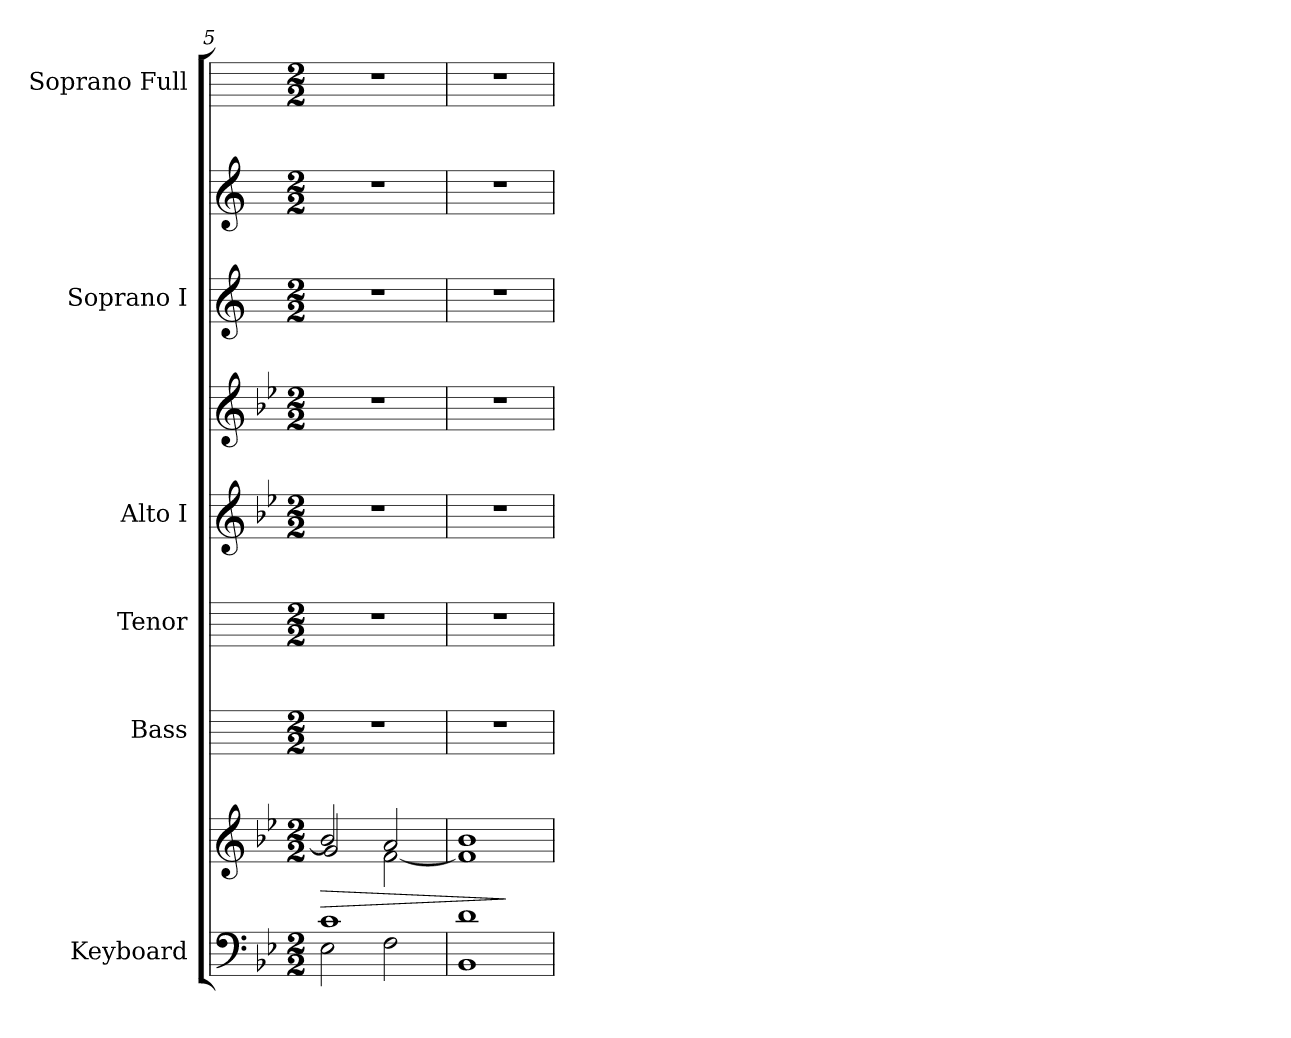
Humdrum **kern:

**kern	**kern	**dynam	**kern	**kern	**kern	**kern	**kern	**kern	**kern
*part6	*part6	*part6	*part5	*part4	*part3	*part3	*part2	*part2	*part1
*staff9	*staff8	*staff8/9	*staff7	*staff6	*staff5	*staff4	*staff3	*staff2	*staff1
*I"Keyboard	*	*	*I"Bass	*I"Tenor	*I"Alto I	*	*I"Soprano I	*	*I"Soprano Full
*	*	*	*I'B	*I'T	*I'A	*	*I'S	*	*I'S
*clefF4	*clefG2	*	*	*	*clefG2	*clefG2	*clefG2	*clefG2	*
*	*	*	*	*	*	*	*ITrd1c2	*ITrd1c2	*
*k[b-e-]	*k[b-e-]	*	*	*	*k[b-e-]	*k[b-e-]	*k[b-e-]	*k[b-e-]	*
*B-:	*B-:	*	*	*	*B-:	*B-:	*B-:	*B-:	*
*M2/2	*M2/2	*	*M2/2	*M2/2	*M2/2	*M2/2	*M2/2	*M2/2	*M2/2
=5	=5	=5	=5	=5	=5	=5	=5	=5	=5
*^	*	*	*	*	*	*	*	*	*
!	!	!	!LO:HP:b	!	!	!	!	!	!	!
*	*	*^	*	*	*	*	*	*	*	*
1c/	2E-\	2b-/]	2g/	>	1r	1r	1r	1r	1r	1r	1r
.	2F\	2a/	[2f\	.	.	.	.	.	.	.	.
=6	=6	=6	=6	=6	=6	=6	=6	=6	=6	=6	=6
1d/	1BB-\	1b-/	1f\]	.	1r	1r	1r	1r	1r	1r	1r
*v	*v	*	*	*	*	*	*	*	*	*	*
*	*v	*v	*	*	*	*	*	*	*	*
.	.	]	.	.	.	.	.	.	.
=	=	=	=	=	=	=	=	=	=
*-	*-	*-	*-	*-	*-	*-	*-	*-	*-
